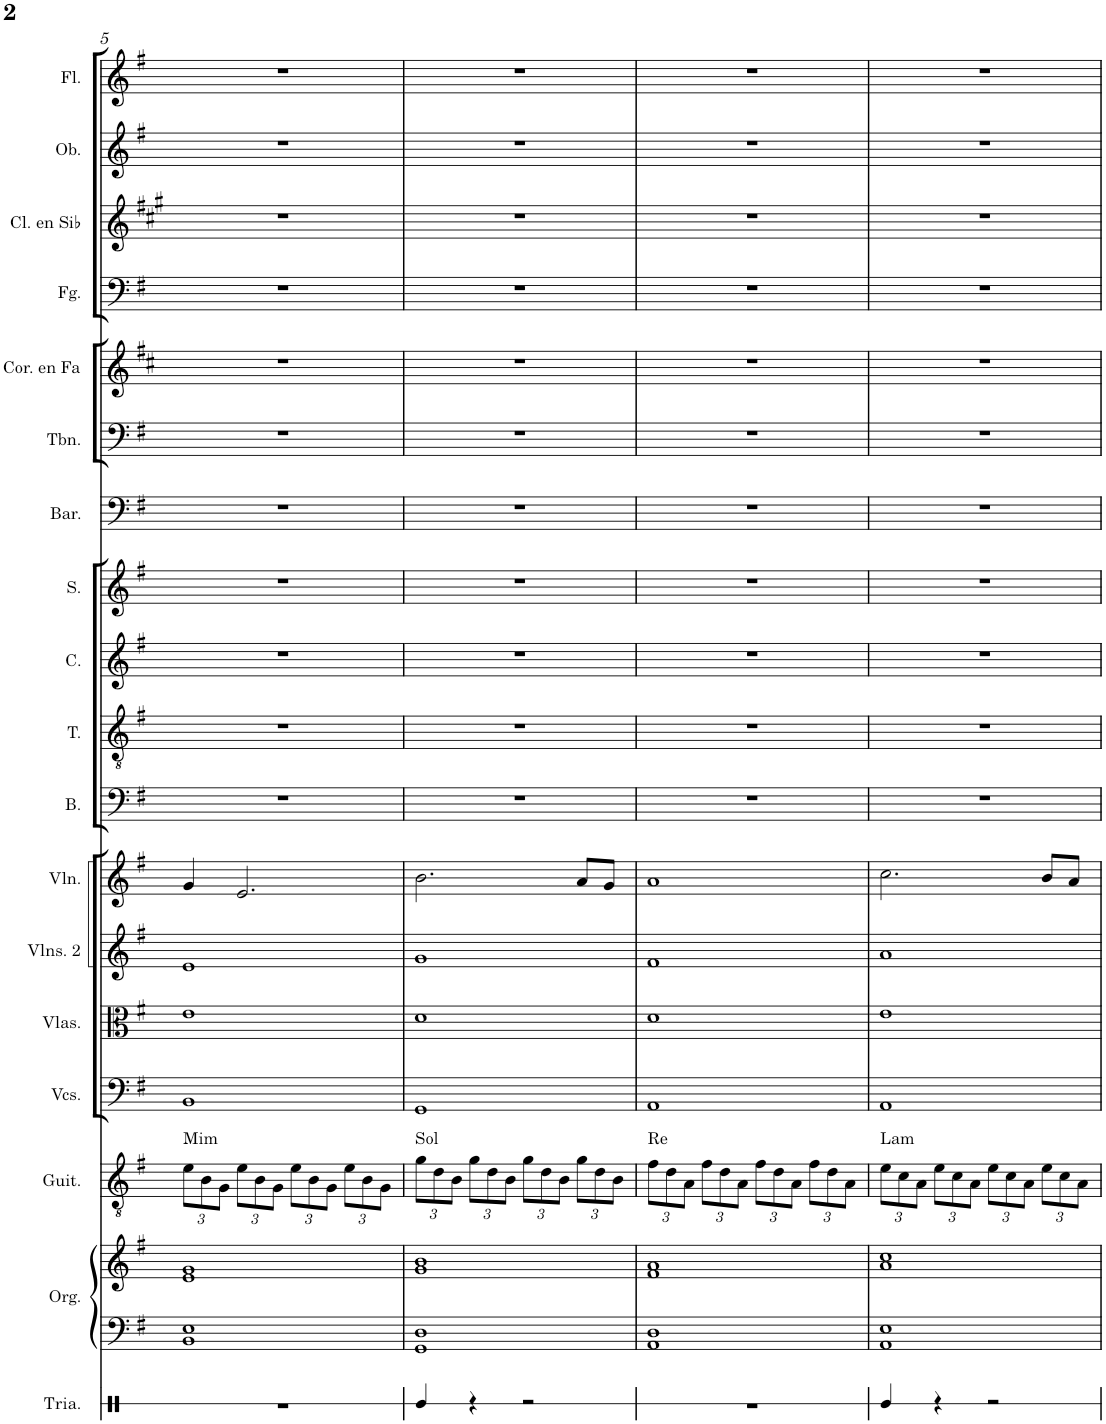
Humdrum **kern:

**kern	**kern	**kern	**kern	**harte	**kern	**kern	**kern	**kern	**kern	**kern	**kern	**kern	**kern	**kern	**kern	**kern	**kern	**kern	**kern
*part18	*part17	*part17	*part16	*part16	*part15	*part14	*part13	*part12	*part11	*part10	*part9	*part8	*part7	*part6	*part5	*part4	*part3	*part2	*part1
*staff19	*staff18	*staff17	*staff16	*	*staff15	*staff14	*staff13	*staff12	*staff11	*staff10	*staff9	*staff8	*staff7	*staff6	*staff5	*staff4	*staff3	*staff2	*staff1
*I"Triángulo	*I"Órgano	*	*I"Guitarra	*	*I"Violonchelos	*I"Violas	*I"Violines 2	*I"Violines 1	*I"Bajo	*I"Tenor	*I"Contralto	*I"Soprano	*I"Barítono	*I"Trombón	*I"Trompa en Fa	*I"Fagot	*I"Clarinete en Sib	*I"Oboe	*I"Flauta
*	*	*	*I'Guit.	*	*I'Vcs.	*I'Vlas.	*I'Vlns. 2	*I'Vlns. 1	*I'B.	*I'T.	*I'C.	*I'S.	*I'Bar.	*I'Tbn.	*	*I'Fg.	*I'Cl. en Sib	*I'Ob.	*I'Fl.
!!LO:PB:g=z
*clefX	*clefF4	*clefG2	*clefGv2	*	*clefF4	*clefC3	*clefG2	*clefG2	*clefF4	*clefGv2	*clefG2	*clefG2	*clefF4	*clefF4	*clefG2	*clefF4	*clefG2	*clefG2	*clefG2
*	*	*	*	*	*	*	*	*	*	*	*	*	*	*	*Trd4c7	*	*Trd1c2	*	*
*k[]	*k[f#]	*k[f#]	*k[f#]	*	*k[f#]	*k[f#]	*k[f#]	*k[f#]	*k[f#]	*k[f#]	*k[f#]	*k[f#]	*k[f#]	*k[f#]	*k[f#c#]	*k[f#]	*k[f#c#g#]	*k[f#]	*k[f#]
*M4/4	*M4/4	*M4/4	*M4/4	*	*M4/4	*M4/4	*M4/4	*M4/4	*M4/4	*M4/4	*M4/4	*M4/4	*M4/4	*M4/4	*M4/4	*M4/4	*M4/4	*M4/4	*M4/4
*	*	*	*Xbrackettup	*	*	*	*	*	*	*	*	*	*	*	*	*	*	*	*
=5	=5	=5	=5	=5	=5	=5	=5	=5	=5	=5	=5	=5	=5	=5	=5	=5	=5	=5	=5
!	!	!	!	!LO:H:kt=Mim	!	!	!	!	!	!	!	!	!	!	!	!	!	!	!
1r	1BB 1E	1e 1g	12e\L	N	1BB	1e	1e	4g/	1r	1r	1r	1r	1r	1r	1r	1r	1r	1r	1r
.	.	.	12B\	.	.	.	.	.	.	.	.	.	.	.	.	.	.	.	.
.	.	.	12G\J	.	.	.	.	.	.	.	.	.	.	.	.	.	.	.	.
.	.	.	12e\L	.	.	.	.	2.e/	.	.	.	.	.	.	.	.	.	.	.
.	.	.	12B\	.	.	.	.	.	.	.	.	.	.	.	.	.	.	.	.
.	.	.	12G\J	.	.	.	.	.	.	.	.	.	.	.	.	.	.	.	.
.	.	.	12e\L	.	.	.	.	.	.	.	.	.	.	.	.	.	.	.	.
.	.	.	12B\	.	.	.	.	.	.	.	.	.	.	.	.	.	.	.	.
.	.	.	12G\J	.	.	.	.	.	.	.	.	.	.	.	.	.	.	.	.
.	.	.	12e\L	.	.	.	.	.	.	.	.	.	.	.	.	.	.	.	.
.	.	.	12B\	.	.	.	.	.	.	.	.	.	.	.	.	.	.	.	.
.	.	.	12G\J	.	.	.	.	.	.	.	.	.	.	.	.	.	.	.	.
=6	=6	=6	=6	=6	=6	=6	=6	=6	=6	=6	=6	=6	=6	=6	=6	=6	=6	=6	=6
!	!	!	!	!LO:H:kt=Sol	!	!	!	!	!	!	!	!	!	!	!	!	!	!	!
4Re/	1GG 1D	1g 1b	12g\L	N	1GG	1d	1g	2.b\	1r	1r	1r	1r	1r	1r	1r	1r	1r	1r	1r
.	.	.	12d\	.	.	.	.	.	.	.	.	.	.	.	.	.	.	.	.
.	.	.	12B\J	.	.	.	.	.	.	.	.	.	.	.	.	.	.	.	.
4r	.	.	12g\L	.	.	.	.	.	.	.	.	.	.	.	.	.	.	.	.
.	.	.	12d\	.	.	.	.	.	.	.	.	.	.	.	.	.	.	.	.
.	.	.	12B\J	.	.	.	.	.	.	.	.	.	.	.	.	.	.	.	.
2r	.	.	12g\L	.	.	.	.	.	.	.	.	.	.	.	.	.	.	.	.
.	.	.	12d\	.	.	.	.	.	.	.	.	.	.	.	.	.	.	.	.
.	.	.	12B\J	.	.	.	.	.	.	.	.	.	.	.	.	.	.	.	.
.	.	.	12g\L	.	.	.	.	8a/L	.	.	.	.	.	.	.	.	.	.	.
.	.	.	12d\	.	.	.	.	.	.	.	.	.	.	.	.	.	.	.	.
.	.	.	.	.	.	.	.	8g/J	.	.	.	.	.	.	.	.	.	.	.
.	.	.	12B\J	.	.	.	.	.	.	.	.	.	.	.	.	.	.	.	.
=7	=7	=7	=7	=7	=7	=7	=7	=7	=7	=7	=7	=7	=7	=7	=7	=7	=7	=7	=7
!	!	!	!	!LO:H:kt=Re	!	!	!	!	!	!	!	!	!	!	!	!	!	!	!
1r	1AA 1D	1f# 1a	12f#\L	N	1AA	1d	1f#	1a	1r	1r	1r	1r	1r	1r	1r	1r	1r	1r	1r
.	.	.	12d\	.	.	.	.	.	.	.	.	.	.	.	.	.	.	.	.
.	.	.	12A\J	.	.	.	.	.	.	.	.	.	.	.	.	.	.	.	.
.	.	.	12f#\L	.	.	.	.	.	.	.	.	.	.	.	.	.	.	.	.
.	.	.	12d\	.	.	.	.	.	.	.	.	.	.	.	.	.	.	.	.
.	.	.	12A\J	.	.	.	.	.	.	.	.	.	.	.	.	.	.	.	.
.	.	.	12f#\L	.	.	.	.	.	.	.	.	.	.	.	.	.	.	.	.
.	.	.	12d\	.	.	.	.	.	.	.	.	.	.	.	.	.	.	.	.
.	.	.	12A\J	.	.	.	.	.	.	.	.	.	.	.	.	.	.	.	.
.	.	.	12f#\L	.	.	.	.	.	.	.	.	.	.	.	.	.	.	.	.
.	.	.	12d\	.	.	.	.	.	.	.	.	.	.	.	.	.	.	.	.
.	.	.	12A\J	.	.	.	.	.	.	.	.	.	.	.	.	.	.	.	.
=8	=8	=8	=8	=8	=8	=8	=8	=8	=8	=8	=8	=8	=8	=8	=8	=8	=8	=8	=8
!	!	!	!	!LO:H:kt=Lam	!	!	!	!	!	!	!	!	!	!	!	!	!	!	!
4Re/	1AA 1E	1a 1cc	12e\L	N	1AA	1e	1a	2.cc\	1r	1r	1r	1r	1r	1r	1r	1r	1r	1r	1r
.	.	.	12c\	.	.	.	.	.	.	.	.	.	.	.	.	.	.	.	.
.	.	.	12A\J	.	.	.	.	.	.	.	.	.	.	.	.	.	.	.	.
4r	.	.	12e\L	.	.	.	.	.	.	.	.	.	.	.	.	.	.	.	.
.	.	.	12c\	.	.	.	.	.	.	.	.	.	.	.	.	.	.	.	.
.	.	.	12A\J	.	.	.	.	.	.	.	.	.	.	.	.	.	.	.	.
2r	.	.	12e\L	.	.	.	.	.	.	.	.	.	.	.	.	.	.	.	.
.	.	.	12c\	.	.	.	.	.	.	.	.	.	.	.	.	.	.	.	.
.	.	.	12A\J	.	.	.	.	.	.	.	.	.	.	.	.	.	.	.	.
.	.	.	12e\L	.	.	.	.	8b/L	.	.	.	.	.	.	.	.	.	.	.
.	.	.	12c\	.	.	.	.	.	.	.	.	.	.	.	.	.	.	.	.
.	.	.	.	.	.	.	.	8a/J	.	.	.	.	.	.	.	.	.	.	.
.	.	.	12A\J	.	.	.	.	.	.	.	.	.	.	.	.	.	.	.	.
=	=	=	=	=	=	=	=	=	=	=	=	=	=	=	=	=	=	=	=
*-	*-	*-	*-	*-	*-	*-	*-	*-	*-	*-	*-	*-	*-	*-	*-	*-	*-	*-	*-
